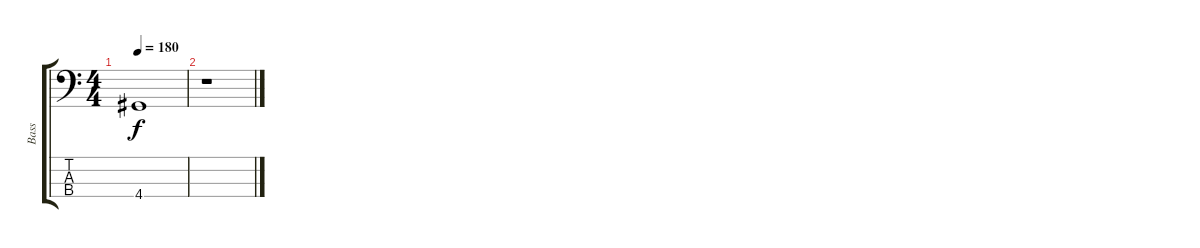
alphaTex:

\track ("Bass" "Bass") {instrument electricbassfinger}
\staff {score tabs}
\tuning (G2 D2 A1 E1) {hide}
\ts (4 4)
\tempo 180
\clef f4
\ks c
4.4.1{dy f} |
r.1
